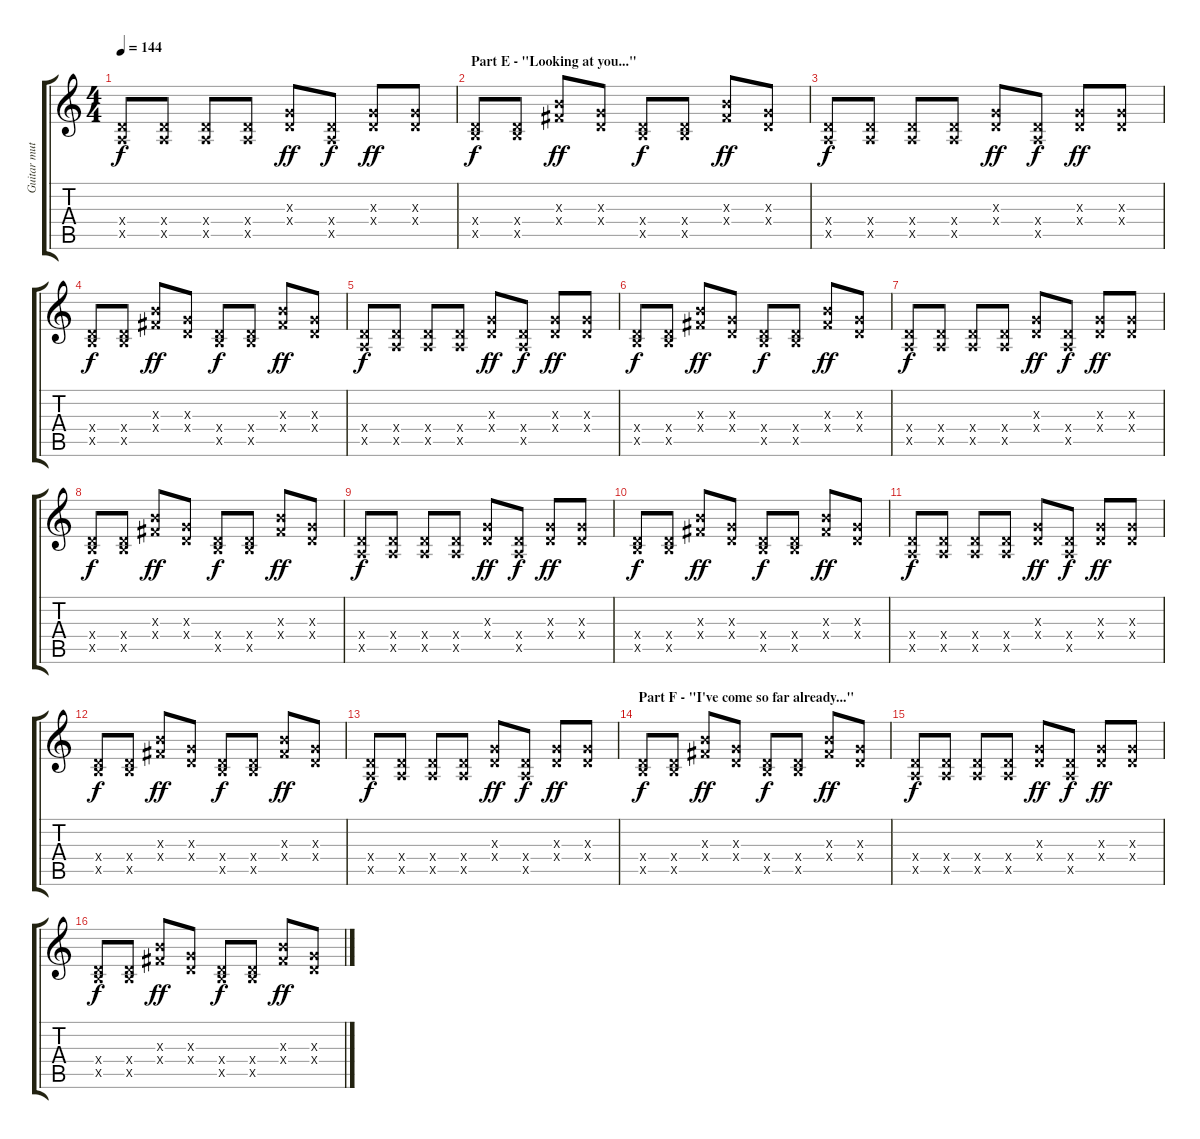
\track ("Guitar muted wahwah sampled loop" "Guitar mut") {instrument distortionguitar}
\staff {score tabs}
\tuning (E4 B3 G3 D3 A2 E2) {hide}
\ts (4 4)
\tempo 144
\clef g2
\ks c
(0.4{x} 0.5{x}).8{dy f} (0.4{x} 0.5{x}).8 (0.4{x} 0.5{x}).8 (0.4{x} 0.5{x}).8 (0.3{x} 0.4{x}).8{dy ff} (0.4{x} 0.5{x}).8{dy f} (0.3{x} 0.4{x}).8{dy ff} (0.3{x} 0.4{x}).8 |
\section ("" "Part E - \"Looking at you...\"")
(0.4{x} 2.5{x}).8{dy f} (0.4{x} 2.5{x}).8 (4.3{x} 4.4{x}).8{dy ff} (0.3{x} 0.4{x}).8 (0.4{x} 2.5{x}).8{dy f} (0.4{x} 2.5{x}).8 (4.3{x} 4.4{x}).8{dy ff} (0.3{x} 0.4{x}).8 |
(0.4{x} 0.5{x}).8{dy f} (0.4{x} 0.5{x}).8 (0.4{x} 0.5{x}).8 (0.4{x} 0.5{x}).8 (0.3{x} 0.4{x}).8{dy ff} (0.4{x} 0.5{x}).8{dy f} (0.3{x} 0.4{x}).8{dy ff} (0.3{x} 0.4{x}).8 |
(0.4{x} 2.5{x}).8{dy f} (0.4{x} 2.5{x}).8 (4.3{x} 4.4{x}).8{dy ff} (0.3{x} 0.4{x}).8 (0.4{x} 2.5{x}).8{dy f} (0.4{x} 2.5{x}).8 (4.3{x} 4.4{x}).8{dy ff} (0.3{x} 0.4{x}).8 |
(0.4{x} 0.5{x}).8{dy f} (0.4{x} 0.5{x}).8 (0.4{x} 0.5{x}).8 (0.4{x} 0.5{x}).8 (0.3{x} 0.4{x}).8{dy ff} (0.4{x} 0.5{x}).8{dy f} (0.3{x} 0.4{x}).8{dy ff} (0.3{x} 0.4{x}).8 |
(0.4{x} 2.5{x}).8{dy f} (0.4{x} 2.5{x}).8 (4.3{x} 4.4{x}).8{dy ff} (0.3{x} 0.4{x}).8 (0.4{x} 2.5{x}).8{dy f} (0.4{x} 2.5{x}).8 (4.3{x} 4.4{x}).8{dy ff} (0.3{x} 0.4{x}).8 |
(0.4{x} 0.5{x}).8{dy f} (0.4{x} 0.5{x}).8 (0.4{x} 0.5{x}).8 (0.4{x} 0.5{x}).8 (0.3{x} 0.4{x}).8{dy ff} (0.4{x} 0.5{x}).8{dy f} (0.3{x} 0.4{x}).8{dy ff} (0.3{x} 0.4{x}).8 |
(0.4{x} 2.5{x}).8{dy f} (0.4{x} 2.5{x}).8 (4.3{x} 4.4{x}).8{dy ff} (0.3{x} 0.4{x}).8 (0.4{x} 2.5{x}).8{dy f} (0.4{x} 2.5{x}).8 (4.3{x} 4.4{x}).8{dy ff} (0.3{x} 0.4{x}).8 |
(0.4{x} 0.5{x}).8{dy f} (0.4{x} 0.5{x}).8 (0.4{x} 0.5{x}).8 (0.4{x} 0.5{x}).8 (0.3{x} 0.4{x}).8{dy ff} (0.4{x} 0.5{x}).8{dy f} (0.3{x} 0.4{x}).8{dy ff} (0.3{x} 0.4{x}).8 |
(0.4{x} 2.5{x}).8{dy f} (0.4{x} 2.5{x}).8 (4.3{x} 4.4{x}).8{dy ff} (0.3{x} 0.4{x}).8 (0.4{x} 2.5{x}).8{dy f} (0.4{x} 2.5{x}).8 (4.3{x} 4.4{x}).8{dy ff} (0.3{x} 0.4{x}).8 |
(0.4{x} 0.5{x}).8{dy f} (0.4{x} 0.5{x}).8 (0.4{x} 0.5{x}).8 (0.4{x} 0.5{x}).8 (0.3{x} 0.4{x}).8{dy ff} (0.4{x} 0.5{x}).8{dy f} (0.3{x} 0.4{x}).8{dy ff} (0.3{x} 0.4{x}).8 |
(0.4{x} 2.5{x}).8{dy f} (0.4{x} 2.5{x}).8 (4.3{x} 4.4{x}).8{dy ff} (0.3{x} 0.4{x}).8 (0.4{x} 2.5{x}).8{dy f} (0.4{x} 2.5{x}).8 (4.3{x} 4.4{x}).8{dy ff} (0.3{x} 0.4{x}).8 |
(0.4{x} 0.5{x}).8{dy f} (0.4{x} 0.5{x}).8 (0.4{x} 0.5{x}).8 (0.4{x} 0.5{x}).8 (0.3{x} 0.4{x}).8{dy ff} (0.4{x} 0.5{x}).8{dy f} (0.3{x} 0.4{x}).8{dy ff} (0.3{x} 0.4{x}).8 |
\section ("" "Part F - \"I've come so far already...\"")
(0.4{x} 2.5{x}).8{dy f} (0.4{x} 2.5{x}).8 (4.3{x} 4.4{x}).8{dy ff} (0.3{x} 0.4{x}).8 (0.4{x} 2.5{x}).8{dy f} (0.4{x} 2.5{x}).8 (4.3{x} 4.4{x}).8{dy ff} (0.3{x} 0.4{x}).8 |
(0.4{x} 0.5{x}).8{dy f} (0.4{x} 0.5{x}).8 (0.4{x} 0.5{x}).8 (0.4{x} 0.5{x}).8 (0.3{x} 0.4{x}).8{dy ff} (0.4{x} 0.5{x}).8{dy f} (0.3{x} 0.4{x}).8{dy ff} (0.3{x} 0.4{x}).8 |
(0.4{x} 2.5{x}).8{dy f} (0.4{x} 2.5{x}).8 (4.3{x} 4.4{x}).8{dy ff} (0.3{x} 0.4{x}).8 (0.4{x} 2.5{x}).8{dy f} (0.4{x} 2.5{x}).8 (4.3{x} 4.4{x}).8{dy ff} (0.3{x} 0.4{x}).8
